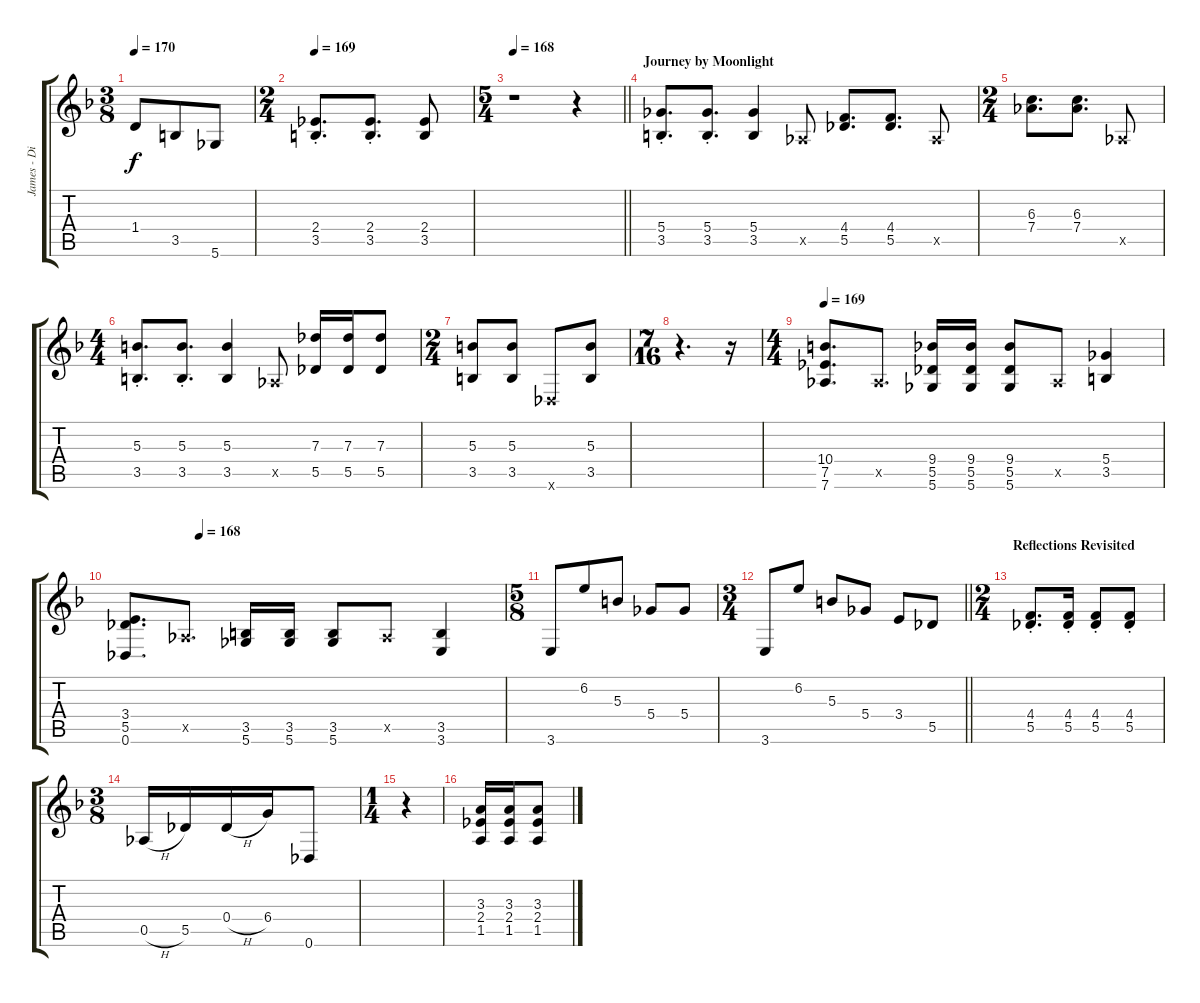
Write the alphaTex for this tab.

\track ("James - Dist. Guitar" "James - Di") {instrument overdrivenguitar}
\staff {score tabs}
\tuning (Eb4 Bb3 Gb3 Db3 Ab2 Db2) {hide}
\ts (3 8)
\tempo 170
\clef g2
\ks dminor
1.4.8{dy f} 3.5.8 5.6.8 |
\ts (2 4)
\tempo 169
(2.4{st} 3.5{st}).8{d} (2.4{st} 3.5{st}).8{d} (2.4 3.5).8 |
\ts (5 4)
\tempo 168
\barLineRight lightlight
r.1 r.4 |
\section ("" "Journey by Moonlight")
(5.4{st} 3.5{st}).8{d} (5.4{st} 3.5{st}).8{d} (5.4 3.5).4 0.5{x}.8 (4.4 5.5).8{d} (4.4 5.5).8{d} 0.5{x}.8 |
\ts (2 4)
(6.3 7.4).8{d} (6.3 7.4).8{d} 0.5{x}.8 |
\ts (4 4)
(5.3{st} 3.5{st}).8{d} (5.3{st} 3.5{st}).8{d} (5.3 3.5).4 0.5{x}.8 (7.3 5.5).16 (7.3 5.5).16 (7.3 5.5).8 |
\ts (2 4)
(5.3 3.5).8 (5.3 3.5).8 0.6{x}.8 (5.3 3.5).8 |
\ts (7 16)
r.4{d} r.16 |
\ts (4 4)
\tempo 169
(10.4 7.5 7.6).8{d} 0.5{x}.8{d} (9.4 5.5 5.6).16 (9.4 5.5 5.6).16 (9.4 5.5 5.6).8 0.5{x}.8 (5.4 3.5).4 |
\tempo (168 0.1875)
(3.4 5.5 0.6).8{d} 0.5{x}.8{d} (3.5 5.6).16 (3.5 5.6).16 (3.5 5.6).8 0.5{x}.8 (3.5 3.6).4 |
\ts (5 8)
3.6.8 6.2.8 5.3.8 5.4.8 5.4.8 |
\ts (3 4)
\barLineRight lightlight
3.6.8 6.2.8 5.3.8 5.4.8 3.4.8 5.5.8 |
\ts (2 4)
\section ("" "Reflections Revisited")
(4.4{st} 5.5{st}).8{d} (4.4{st} 5.5{st}).16 (4.4{st} 5.5{st}).8 (4.4{st} 5.5{st}).8 |
\ts (3 8)
0.5{h}.16 5.5.16 0.4{h}.16 6.4.16 0.6.8 |
\ts (1 4)
r.4 |
(3.3 2.4 1.5).16 (3.3 2.4 1.5).16 (3.3 2.4 1.5).8
